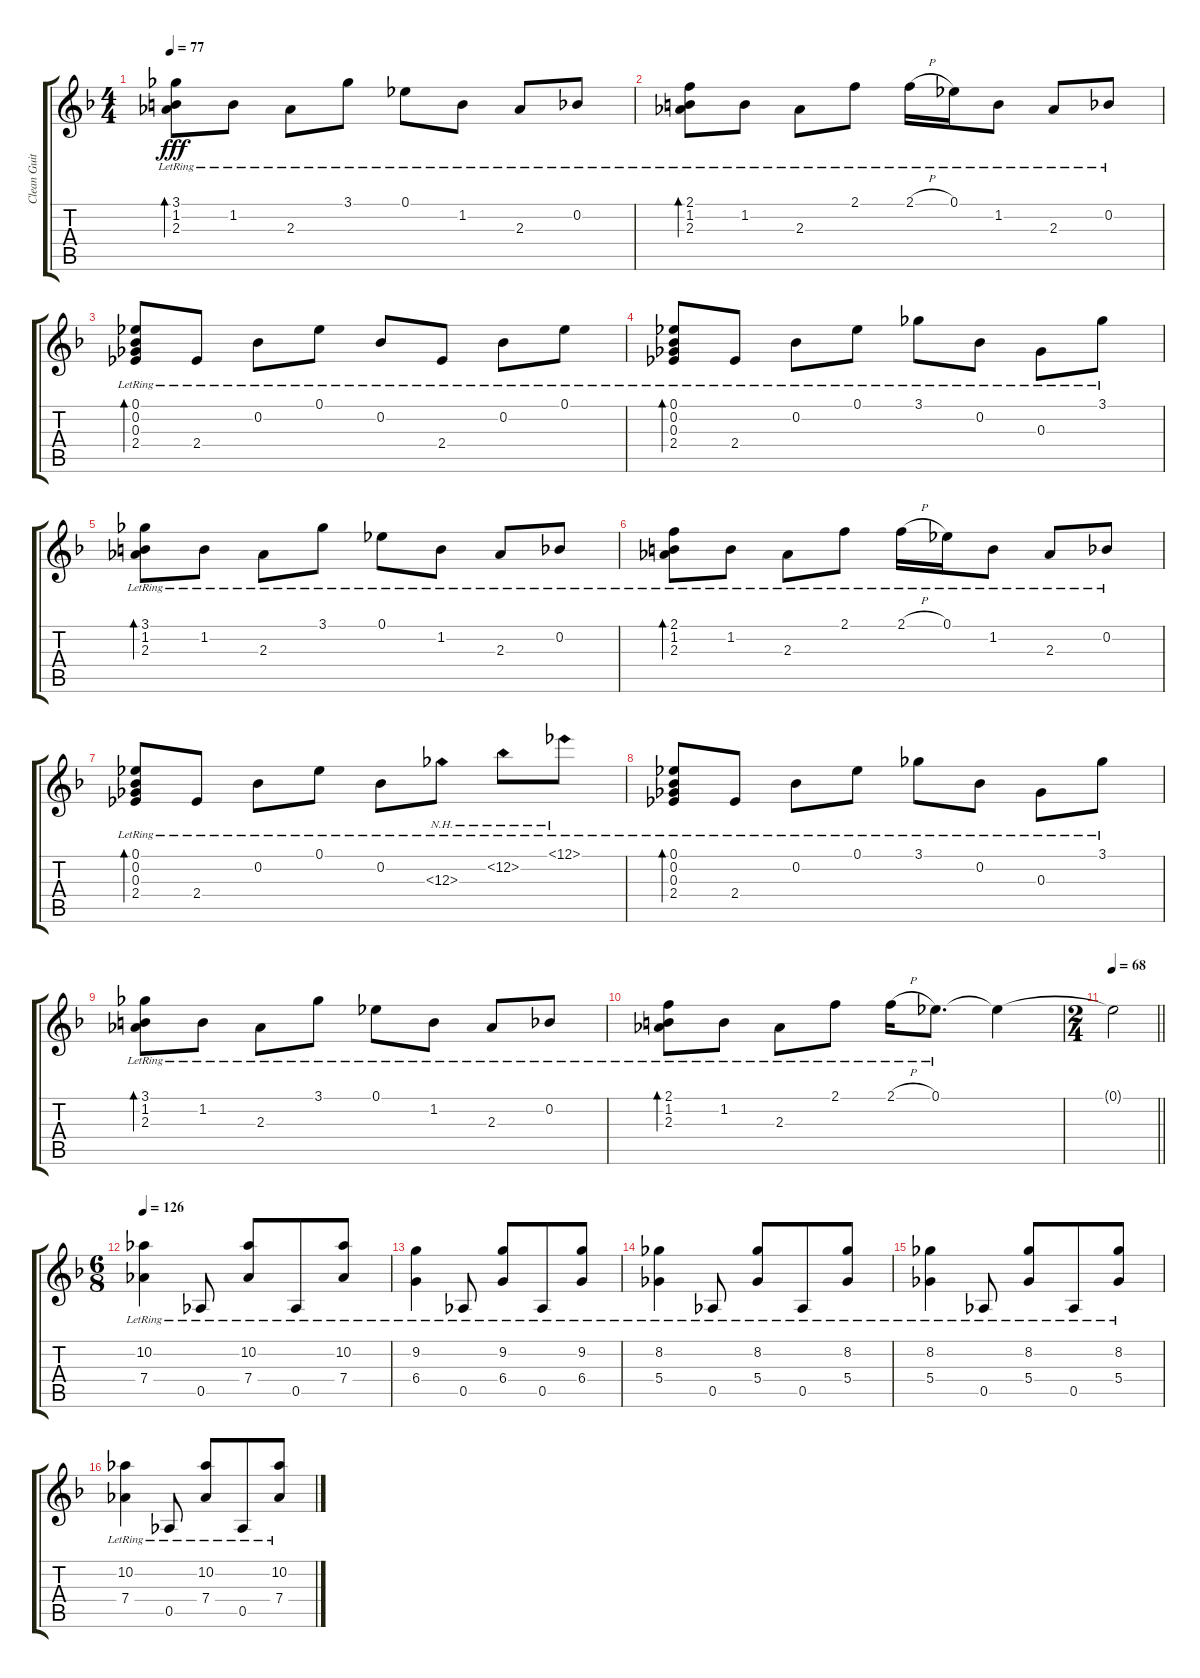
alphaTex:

\track ("Clean Guitar" "Clean Guit") {instrument electricguitarclean}
\staff {score tabs}
\tuning (Eb4 Bb3 Gb3 Db3 Ab2 Eb2) {hide}
\ts (4 4)
\tempo 77
\clef g2
\ks f
(3.1{lr} 1.2{lr} 2.3{lr}).8{bd 30 dy fff} 1.2{lr}.8 2.3{lr}.8 3.1{lr}.8 0.1{lr}.8 1.2{lr}.8 2.3{lr}.8 0.2{lr}.8 |
(2.1{lr} 1.2{lr} 2.3{lr}).8{bd 30} 1.2{lr}.8 2.3{lr}.8 2.1{lr}.8 2.1{h lr}.16 0.1{lr}.16 1.2{lr}.8 2.3{lr}.8 0.2{lr}.8 |
(0.1{lr} 0.2{lr} 0.3{lr} 2.4{lr}).8{bd 30} 2.4{lr}.8 0.2{lr}.8 0.1{lr}.8 0.2{lr}.8 2.4{lr}.8 0.2{lr}.8 0.1{lr}.8 |
(0.1{lr} 0.2{lr} 0.3{lr} 2.4{lr}).8{bd 30} 2.4{lr}.8 0.2{lr}.8 0.1{lr}.8 3.1{lr}.8 0.2{lr}.8 0.3{lr}.8 3.1{lr}.8 |
(3.1{lr} 1.2{lr} 2.3{lr}).8{bd 30} 1.2{lr}.8 2.3{lr}.8 3.1{lr}.8 0.1{lr}.8 1.2{lr}.8 2.3{lr}.8 0.2{lr}.8 |
(2.1{lr} 1.2{lr} 2.3{lr}).8{bd 30} 1.2{lr}.8 2.3{lr}.8 2.1{lr}.8 2.1{h lr}.16 0.1{lr}.16 1.2{lr}.8 2.3{lr}.8 0.2{lr}.8 |
(0.1{lr} 0.2{lr} 0.3{lr} 2.4{lr}).8{bd 30} 2.4{lr}.8 0.2{lr}.8 0.1{lr}.8 0.2{lr}.8 12.3{nh lr}.8 12.2{nh lr}.8 12.1{nh lr}.8 |
(0.1{lr} 0.2{lr} 0.3{lr} 2.4{lr}).8{bd 30} 2.4{lr}.8 0.2{lr}.8 0.1{lr}.8 3.1{lr}.8 0.2{lr}.8 0.3{lr}.8 3.1{lr}.8 |
(3.1{lr} 1.2{lr} 2.3{lr}).8{bd 30} 1.2{lr}.8 2.3{lr}.8 3.1{lr}.8 0.1{lr}.8 1.2{lr}.8 2.3{lr}.8 0.2{lr}.8 |
(2.1{lr} 1.2{lr} 2.3{lr}).8{bd 30} 1.2{lr}.8 2.3{lr}.8 2.1{lr}.8 2.1{h lr}.16 0.1{lr}.8{d} 0.1{t}.4 |
\ts (2 4)
\tempo 68
\barLineRight lightlight
0.1{t}.2 |
\ts (6 8)
\tempo 126
(10.2{lr} 7.4{lr}).4 0.5{lr}.8 (10.2{lr} 7.4{lr}).8 0.5{lr}.8 (10.2{lr} 7.4{lr}).8 |
(9.2{lr} 6.4{lr}).4 0.5{lr}.8 (9.2{lr} 6.4{lr}).8 0.5{lr}.8 (9.2{lr} 6.4{lr}).8 |
(8.2{lr} 5.4{lr}).4 0.5{lr}.8 (8.2{lr} 5.4{lr}).8 0.5{lr}.8 (8.2{lr} 5.4{lr}).8 |
(8.2{lr} 5.4{lr}).4 0.5{lr}.8 (8.2{lr} 5.4{lr}).8 0.5{lr}.8 (8.2{lr} 5.4{lr}).8 |
(10.2{lr} 7.4{lr}).4 0.5{lr}.8 (10.2{lr} 7.4{lr}).8 0.5{lr}.8 (10.2{lr} 7.4{lr}).8
